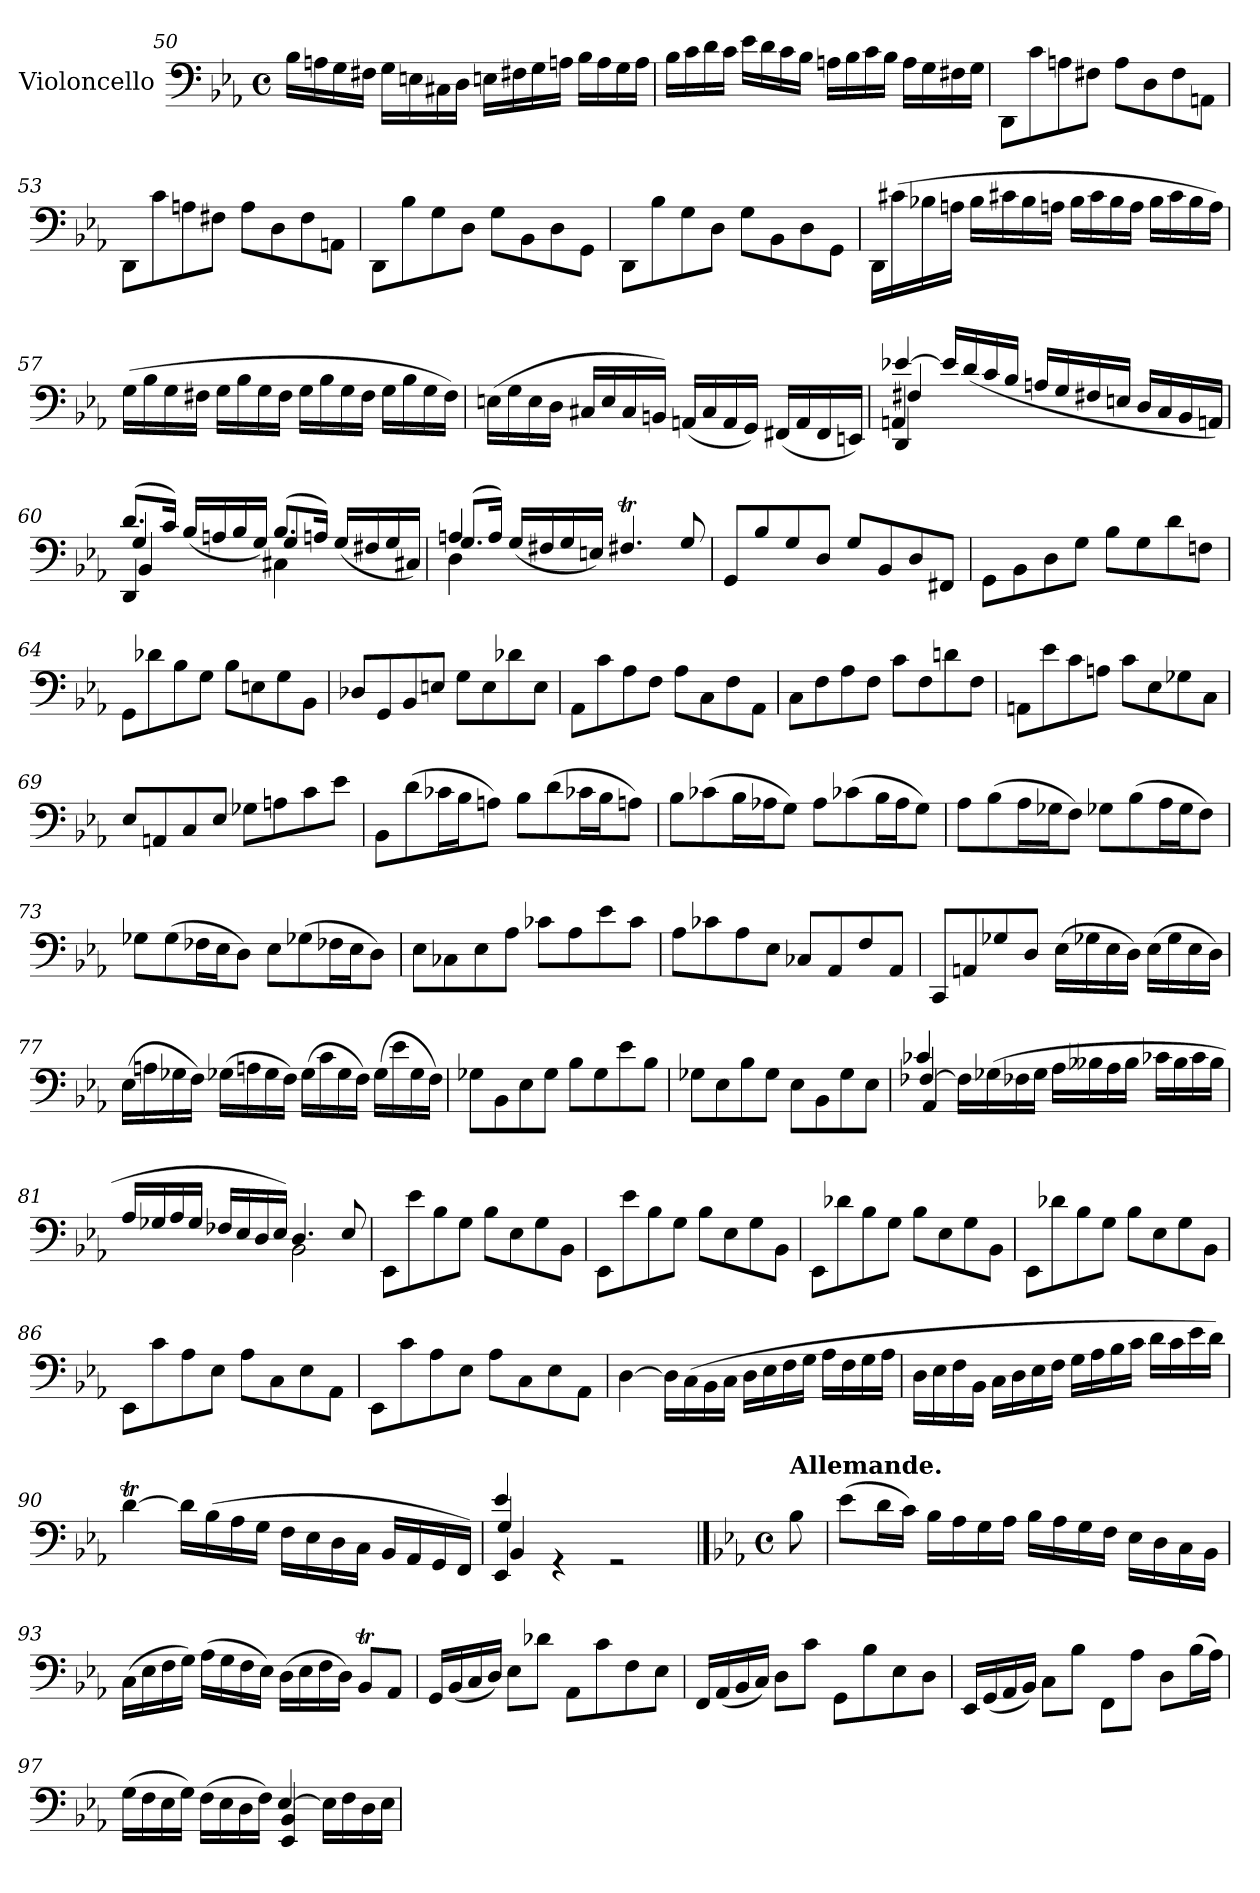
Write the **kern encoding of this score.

**kern
*part1
*staff1
*I"Violoncello
*I'Vc.
!!LO:PB:g=z
*clefF4
*k[b-e-a-]
*M4/4
*met(c)
=50
16B-\LL
16An\
16G\
16F#X\JJ
16G\LL
16En\
16C#X\
16D\JJ
16En\LL
16F#X\
16G\
16An\JJ
16B-\LL
16A\
16G\
16A\JJ
=51
16B-\LL
16c\
16d\
16c\JJ
16e-\LL
16d\
16c\
16B-\JJ
16An\LL
16B-\
16c\
16B-\JJ
16A\LL
16G\
16F#X\
16G\JJ
=52
8DD/L
8c\
8An\
8F#X\J
8A\L
8D\
8F#\
8AAn\J
=53
8DD/L
8c\
8An\
8F#X\J
8A\L
8D\
8F#\
8AAn\J
!!LO:LB:g=z
=54
8DD/L
8B-\
8G\
8D\J
8G\L
8BB-\
8D\
8GG\J
=55
8DD/L
8B-\
8G\
8D\J
8G\L
8BB-\
8D\
8GG\J
=56
16DD/LL
(16c#X\
16B-X\
16An\JJ
16B-\LL
16c#X\
16B-\
16An\JJ
16B-\LL
16c#\
16B-\
16A\JJ
16B-\LL
16c#\
16B-\
16A\JJ)
=57
(16G\LL
16B-\
16G\
16F#X\JJ
16G\LL
16B-\
16G\
16F#\JJ
16G\LL
16B-\
16G\
16F#\JJ
16G\LL
16B-\
16G\
16F#\JJ)
!!LO:LB:g=z
=58
(16En\LL
16G\
16E\
16D\JJ
16C#X/LL
16E/
16C#/
16BBn/JJ)
(16AAn/LL
16C#/
16AA/
16GG/JJ)
(16FF#X/LL
16AA/
16FF#/
16EEn/JJ)
=59
*^
*	*^
*	*	*^
[4e-X/	4DD/	4AAn/	4F#X/
16e-/LL]	2.ryy	2.ryy	2.ryy
(16d/	.	.	.
16c/	.	.	.
16B-/JJ	.	.	.
16An/LL	.	.	.
16G/	.	.	.
16F#X/	.	.	.
16En/JJ	.	.	.
16D/LL	.	.	.
16C/	.	.	.
16BB-/	.	.	.
16AAn/JJ)	.	.	.
=60	=60	=60	=60
(8.d/L	4DD/	4G/	4BB-/
16c/Jk)	.	.	.
(16B-/LL	4ryy	4ryy	2.ryy
16An/	.	.	.
16B-/	.	.	.
16G/JJ)	.	.	.
(8.B-/L	4C#X\	4G/	.
16An/Jk)	.	.	.
(16G/LL	4ryy	4ryy	.
16F#X/	.	.	.
16G/	.	.	.
16C#X/JJ)	.	.	.
*	*	*v	*v
!!LO:LB:g=z
=61	=61	=61
4An/	4D\	(8.G/L
.	.	16A/Jk)
(16G/LL	2.ryy	2.ryy
16F#X/	.	.
16G/	.	.
16En/JJ)	.	.
4.F#Xt/	.	.
8G/	.	.
*v	*v	*v
=62
8GG/L
8B-/
8G/
8D/J
8G/L
8BB-/
8D/
8FF#X/J
=63
8GG\L
8BB-\
8D\
8G\J
8B-\L
8G\
8d\
8Fn\J
=64
8GG/L
8d-X\
8B-\
8G\J
8B-\L
8En\
8G\
8BB-\J
=65
8D-X/L
8GG/
8BB-/
8En/J
8G\L
8E\
8d-X\
8E\J
!!LO:LB:g=z
=66
8AA-\L
8c\
8A-\
8F\J
8A-\L
8C\
8F\
8AA-\J
=67
8C\L
8F\
8A-\
8F\J
8c\L
8F\
8dn\
8F\J
=68
8AAn/L
8e-\
8c\
8An\J
8c\L
8E-\
8G-X\
8C\J
=69
8E-/L
8AAn/
8C/
8E-/J
8G-X\L
8An\
8c\
8e-\J
=70
8BB-\L
(8d\
16c-X\L
16B-\J
8An\J)
8B-\L
(8d\
16c-X\L
16B-\J
8An\J)
!!LO:LB:g=z
=71
8B-\L
(8c-X\
16B-\L
16A-X\J
8G\J)
8A-\L
(8c-X\
16B-\L
16A-\J
8G\J)
=72
8A-\L
(8B-\
16A-\L
16G-X\J
8F\J)
8G-X\L
(8B-\
16A-\L
16G-\J
8F\J)
=73
8G-X\L
(8G-\
16F-X\L
16E-\J
8D\J)
8E-\L
(8G-X\
16F-X\L
16E-\J
8D\J)
=74
8E-\L
8C-X\
8E-\
8A-\J
8c-X\L
8A-\
8e-\
8c-\J
!!LO:LB:g=z
=75
8A-\L
8c-X\
8A-\
8E-\J
8C-X/L
8AA-/
8F/
8AA-/J
=76
8CC/L
8AAn/
8G-X/
8D/J
(16E-\LL
16G-X\
16E-\
16D\JJ)
(16E-\LL
16G-\
16E-\
16D\JJ)
=77
(16E-\LL
16An\
16G-X\
16F\JJ)
(16G-X\LL
16An\
16G-\
16F\JJ)
(16G-\LL
16c\
16G-\
16F\JJ)
(16G-\LL
16e-\
16G-\
16F\JJ)
=78
8G-X\L
8BB-\
8E-\
8G-\J
8B-\L
8G-\
8e-\
8B-\J
!!LO:LB:g=z
=79
8G-X\L
8E-\
8B-\
8G-\J
8E-\L
8BB-\
8G-\
8E-\J
=80
*^
*	*^
[4F-X/	4AA-/	4c-X/
16F-\LL]	2.ryy	2.ryy
(>16G-X\	.	.
16F-X\	.	.
16G-\JJ	.	.
16A-\LL	.	.
16B--X\	.	.
16A-\	.	.
16B--\JJ	.	.
16c-X\LL	.	.
16B--\	.	.
16c-\	.	.
16B--\JJ	.	.
*	*v	*v
=81	=81
16A-/LL	2ryy
16G-X/	.
16A-/	.
16G-/JJ	.
16F-X/LL	.
16E-/	.
16D/	.
16E-/JJ)	.
4.D/	2BB-\
8E-/	.
*v	*v
=82
8EE-/L
8e-\
8B-\
8G\J
8B-\L
8E-\
8G\
8BB-\J
!!LO:LB:g=z
=83
8EE-/L
8e-\
8B-\
8G\J
8B-\L
8E-\
8G\
8BB-\J
=84
8EE-/L
8d-X\
8B-\
8G\J
8B-\L
8E-\
8G\
8BB-\J
=85
8EE-/L
8d-X\
8B-\
8G\J
8B-\L
8E-\
8G\
8BB-\J
=86
8EE-/L
8c\
8A-\
8E-\J
8A-\L
8C\
8E-\
8AA-\J
=87
8EE-/L
8c\
8A-\
8E-\J
8A-\L
8C\
8E-\
8AA-\J
!!LO:LB:g=z
=88
[4D\
16D\LL]
(16C\
16BB-\
16C\JJ
16D\LL
16E-\
16F\
16G\JJ
16A-\LL
16F\
16G\
16A-\JJ
=89
16D\LL
16E-\
16F\
16BB-\JJ
16C\LL
16D\
16E-\
16F\JJ
16G\LL
16A-\
16B-\
16c\JJ
16d\LL
16c\
16e-\
16d\JJ)
=90
[4dt\
16d\LL]
(16B-\
16A-\
16G\JJ
16F\LL
16E-\
16D\
16C\JJ
16BB-/LL
16AA-/
16GG/
16FF/JJ)
=91
*^
*	*^
*	*	*^
4e-/	4EE-/	4G/	4BB-/
4rGG	2.ryy	2.ryy	2.ryy
2rGG	.	.	.
*v	*v	*v	*v
!!LO:PB:g=z
==91X1
*k[b-e-a-]
*M4/4
*met(c)
*MM72
!LO:TX:a:B:t=Allemande.
8B-\
=92
(8e-\L
16d\L
16c\JJ)
16B-\LL
16A-\
16G\
16A-\JJ
16B-\LL
16A-\
16G\
16F\JJ
16E-\LL
16D\
16C\
16BB-\JJ
=93
(16C\LL
16E-\
16F\
16G\JJ)
(16A-\LL
16G\
16F\
16E-\JJ)
(16D\LL
16E-\
16F\
16D\JJ)
8BB-T/L
8AA-/J
=94
16GG/LL
(16BB-/
16C/
16D/JJ)
8E-\L
8d-X\J
8AA-\L
8c\
8F\
8E-\J
!!LO:LB:g=z
=95
16FF/LL
(16AA-/
16BB-/
16C/JJ)
8D\L
8c\J
8GG\L
8B-\
8E-\
8D\J
=96
16EE-/LL
(16GG/
16AA-/
16BB-/JJ)
8C\L
8B-\J
8FF\L
8A-\J
8D\L
(16B-\L
16A-\JJ)
=97
*^
*	*^
(>16G\LL	2ryy	2ryy
16F\	.	.
16E-\	.	.
16G\JJ)	.	.
(>16F\LL	.	.
16E-\	.	.
16D\	.	.
16F\JJ)	.	.
[4E-/	4EE-/	4BB-/
16E-\LL]	4ryy	4ryy
16F\	.	.
16D\	.	.
16E-\JJ	.	.
*v	*v	*v
=
*-
